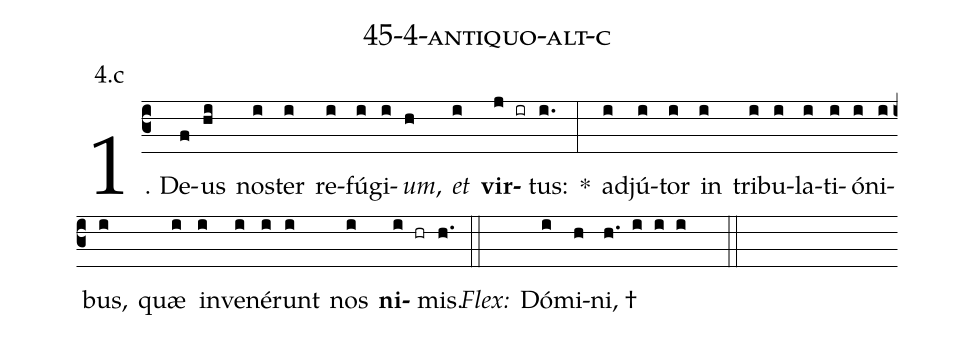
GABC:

name: 45-4-antiquo-alt-c;
annotation: 4.c;
%%
(c3)1. De(f)us(hi) nos(i)ter(i) re(i)fú(i)gi(i)<i>um</i>,(h) <i>et</i>(i) <b>vir</b>(j ir)tus:(i.) *(:) ad(i)jú(i)tor(i) in(i) tri(i)bu(i)la(i)ti(i)ó(i)ni(i)bus,(i) quæ(i) in(i)ve(i)né(i)runt(i) nos(i) <b>ni</b>(i hr)mis.(h.) (::)
<i>Flex:</i>()  Dó(i)mi(h)ni, †(h. i i i  ::)
